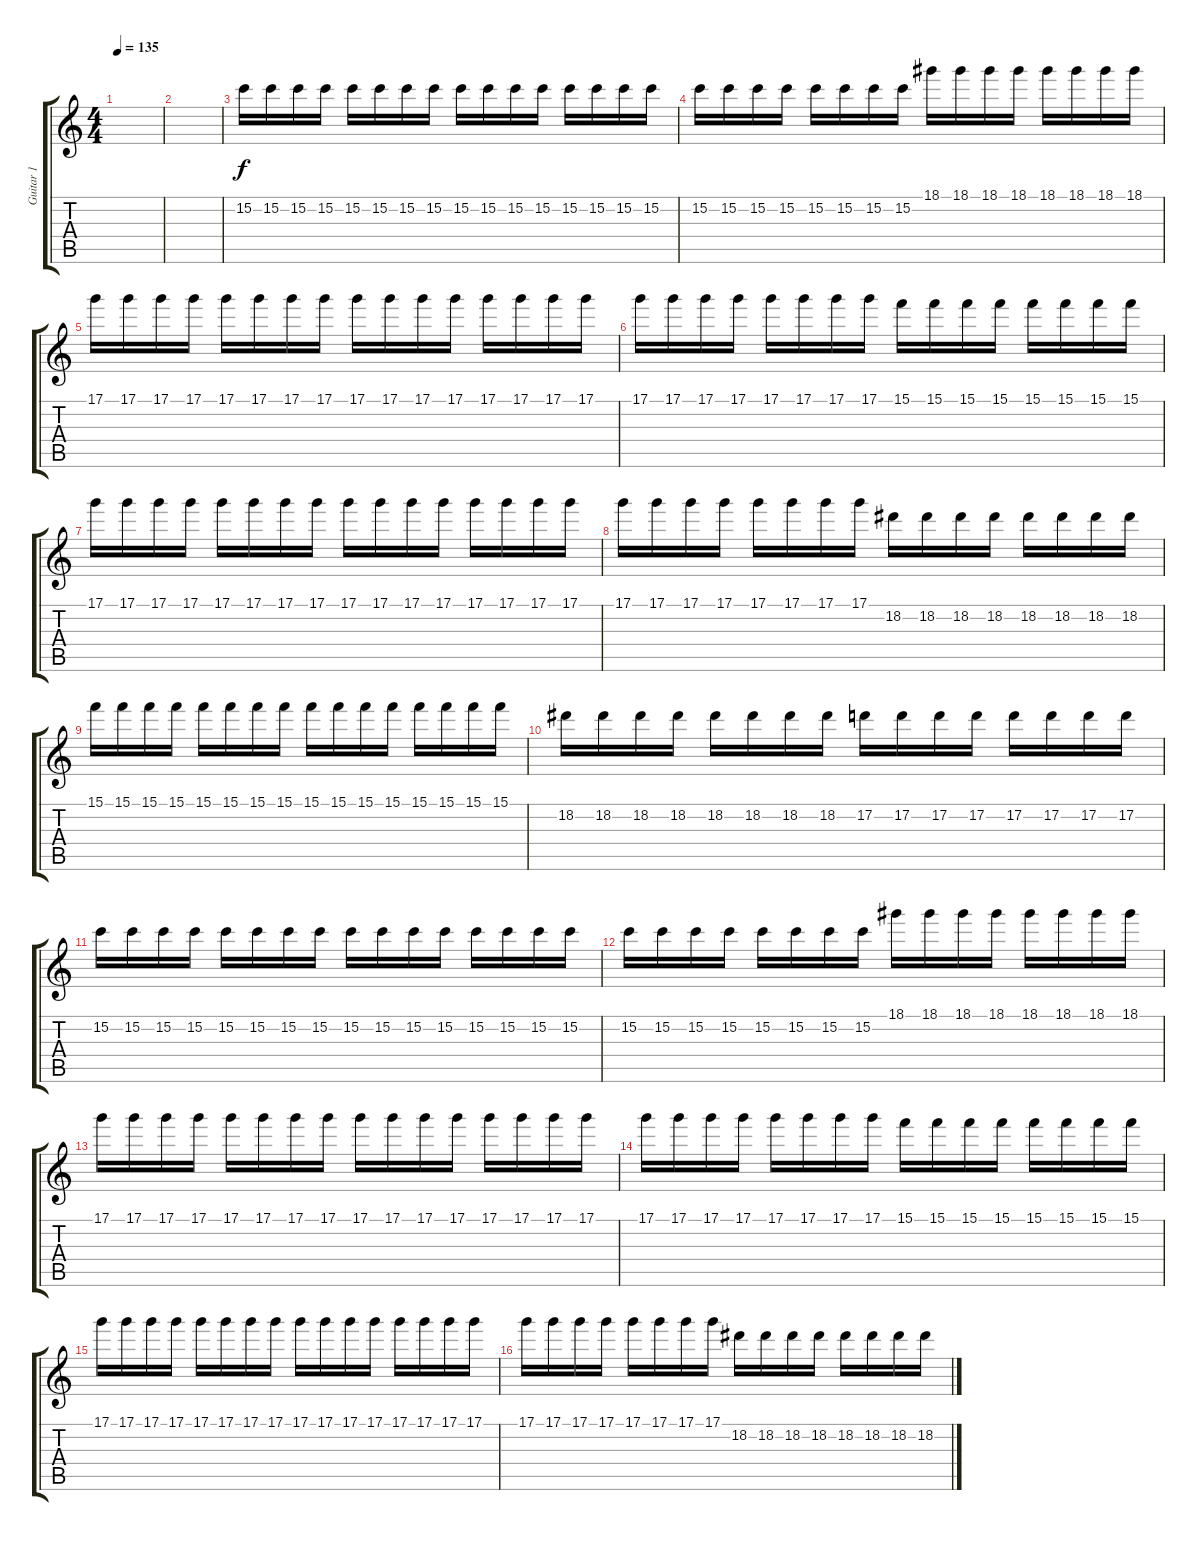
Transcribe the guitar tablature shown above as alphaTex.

\track ("Guitar 1" "Guitar 1") {instrument distortionguitar}
\staff {score tabs}
\tuning (D4 A3 F3 C3 G2 C2) {hide}
\ts (4 4)
\tempo 135
\clef g2
\ks c
|
|
15.2.16 15.2.16 15.2.16 15.2.16 15.2.16 15.2.16 15.2.16 15.2.16 15.2.16 15.2.16 15.2.16 15.2.16 15.2.16 15.2.16 15.2.16 15.2.16 |
15.2.16 15.2.16 15.2.16 15.2.16 15.2.16 15.2.16 15.2.16 15.2.16 18.1.16 18.1.16 18.1.16 18.1.16 18.1.16 18.1.16 18.1.16 18.1.16 |
17.1.16 17.1.16 17.1.16 17.1.16 17.1.16 17.1.16 17.1.16 17.1.16 17.1.16 17.1.16 17.1.16 17.1.16 17.1.16 17.1.16 17.1.16 17.1.16 |
17.1.16 17.1.16 17.1.16 17.1.16 17.1.16 17.1.16 17.1.16 17.1.16 15.1.16 15.1.16 15.1.16 15.1.16 15.1.16 15.1.16 15.1.16 15.1.16 |
17.1.16 17.1.16 17.1.16 17.1.16 17.1.16 17.1.16 17.1.16 17.1.16 17.1.16 17.1.16 17.1.16 17.1.16 17.1.16 17.1.16 17.1.16 17.1.16 |
17.1.16 17.1.16 17.1.16 17.1.16 17.1.16 17.1.16 17.1.16 17.1.16 18.2.16 18.2.16 18.2.16 18.2.16 18.2.16 18.2.16 18.2.16 18.2.16 |
15.1.16 15.1.16 15.1.16 15.1.16 15.1.16 15.1.16 15.1.16 15.1.16 15.1.16 15.1.16 15.1.16 15.1.16 15.1.16 15.1.16 15.1.16 15.1.16 |
18.2.16 18.2.16 18.2.16 18.2.16 18.2.16 18.2.16 18.2.16 18.2.16 17.2.16 17.2.16 17.2.16 17.2.16 17.2.16 17.2.16 17.2.16 17.2.16 |
15.2.16 15.2.16 15.2.16 15.2.16 15.2.16 15.2.16 15.2.16 15.2.16 15.2.16 15.2.16 15.2.16 15.2.16 15.2.16 15.2.16 15.2.16 15.2.16 |
15.2.16 15.2.16 15.2.16 15.2.16 15.2.16 15.2.16 15.2.16 15.2.16 18.1.16 18.1.16 18.1.16 18.1.16 18.1.16 18.1.16 18.1.16 18.1.16 |
17.1.16 17.1.16 17.1.16 17.1.16 17.1.16 17.1.16 17.1.16 17.1.16 17.1.16 17.1.16 17.1.16 17.1.16 17.1.16 17.1.16 17.1.16 17.1.16 |
17.1.16 17.1.16 17.1.16 17.1.16 17.1.16 17.1.16 17.1.16 17.1.16 15.1.16 15.1.16 15.1.16 15.1.16 15.1.16 15.1.16 15.1.16 15.1.16 |
17.1.16 17.1.16 17.1.16 17.1.16 17.1.16 17.1.16 17.1.16 17.1.16 17.1.16 17.1.16 17.1.16 17.1.16 17.1.16 17.1.16 17.1.16 17.1.16 |
17.1.16 17.1.16 17.1.16 17.1.16 17.1.16 17.1.16 17.1.16 17.1.16 18.2.16 18.2.16 18.2.16 18.2.16 18.2.16 18.2.16 18.2.16 18.2.16
